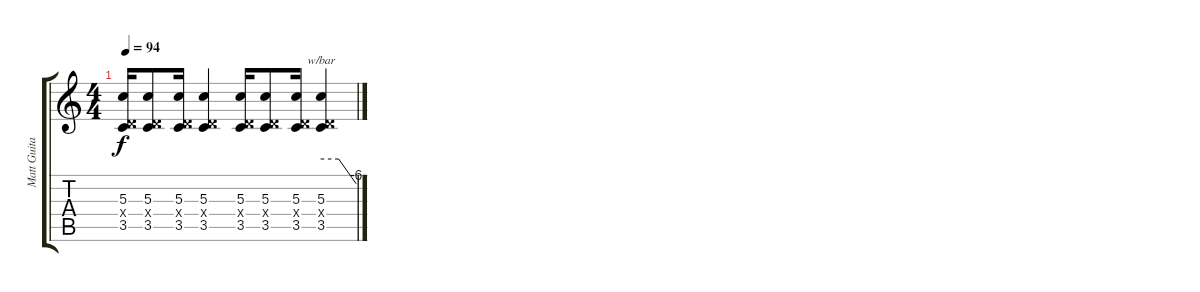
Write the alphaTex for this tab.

\track ("Matt Guitar 1" "Matt Guita") {instrument acousticguitarsteel}
\staff {score tabs}
\tuning (E4 B3 G3 D3 A2 E2) {hide}
\ts (4 4)
\tempo 94
\clef g2
\ks c
(5.3 0.4{x} 3.5).16{dy f} (5.3 0.4{x} 3.5).8 (5.3 0.4{x} 3.5).16 (5.3 0.4{x} 3.5).4 (5.3 0.4{x} 3.5).16 (5.3 0.4{x} 3.5).8 (5.3 0.4{x} 3.5).16 (5.3 0.4{x} 3.5).4{tbe (custom default 0 0 30 0 60 -24)}
